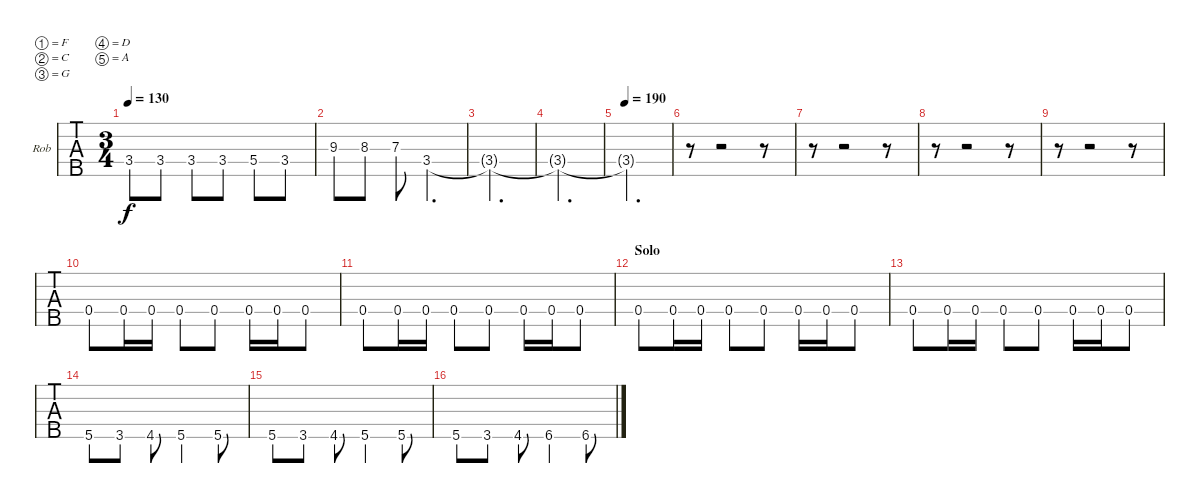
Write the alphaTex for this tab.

\bracketExtendMode groupsimilarinstruments
\firstSystemTrackNameOrientation horizontal
\otherSystemsTrackNameOrientation horizontal
\track ("Bass" "Rob") {instrument electricbassfinger}
\staff {tabs}
\tuning (F2 C2 G1 D1 A0)
\ts (3 4)
\tempo 130
\clef f4
\ks c
3.4.8{dy f} 3.4.8 3.4.8 3.4.8 5.4.8 3.4.8 |
9.3.8 8.3.8 7.3.8 3.4.4{d} |
3.4{t}.2{d} |
3.4{t}.2{d} |
\tempo 190
3.4{t}.2{d} |
r.8 r.2 r.8 |
r.8 r.2 r.8 |
r.8 r.2 r.8 |
r.8 r.2 r.8 |
0.4.8 0.4.16 0.4.16 0.4.8 0.4.8 0.4.16 0.4.16 0.4.8 |
0.4.8 0.4.16 0.4.16 0.4.8 0.4.8 0.4.16 0.4.16 0.4.8 |
\section ("" "Solo")
0.4.8 0.4.16 0.4.16 0.4.8 0.4.8 0.4.16 0.4.16 0.4.8 |
0.4.8 0.4.16 0.4.16 0.4.8 0.4.8 0.4.16 0.4.16 0.4.8 |
5.5.8 3.5.8 4.5.8 5.5.4 5.5.8 |
5.5.8 3.5.8 4.5.8 5.5.4 5.5.8 |
5.5.8 3.5.8 4.5.8 6.5.4 6.5.8
